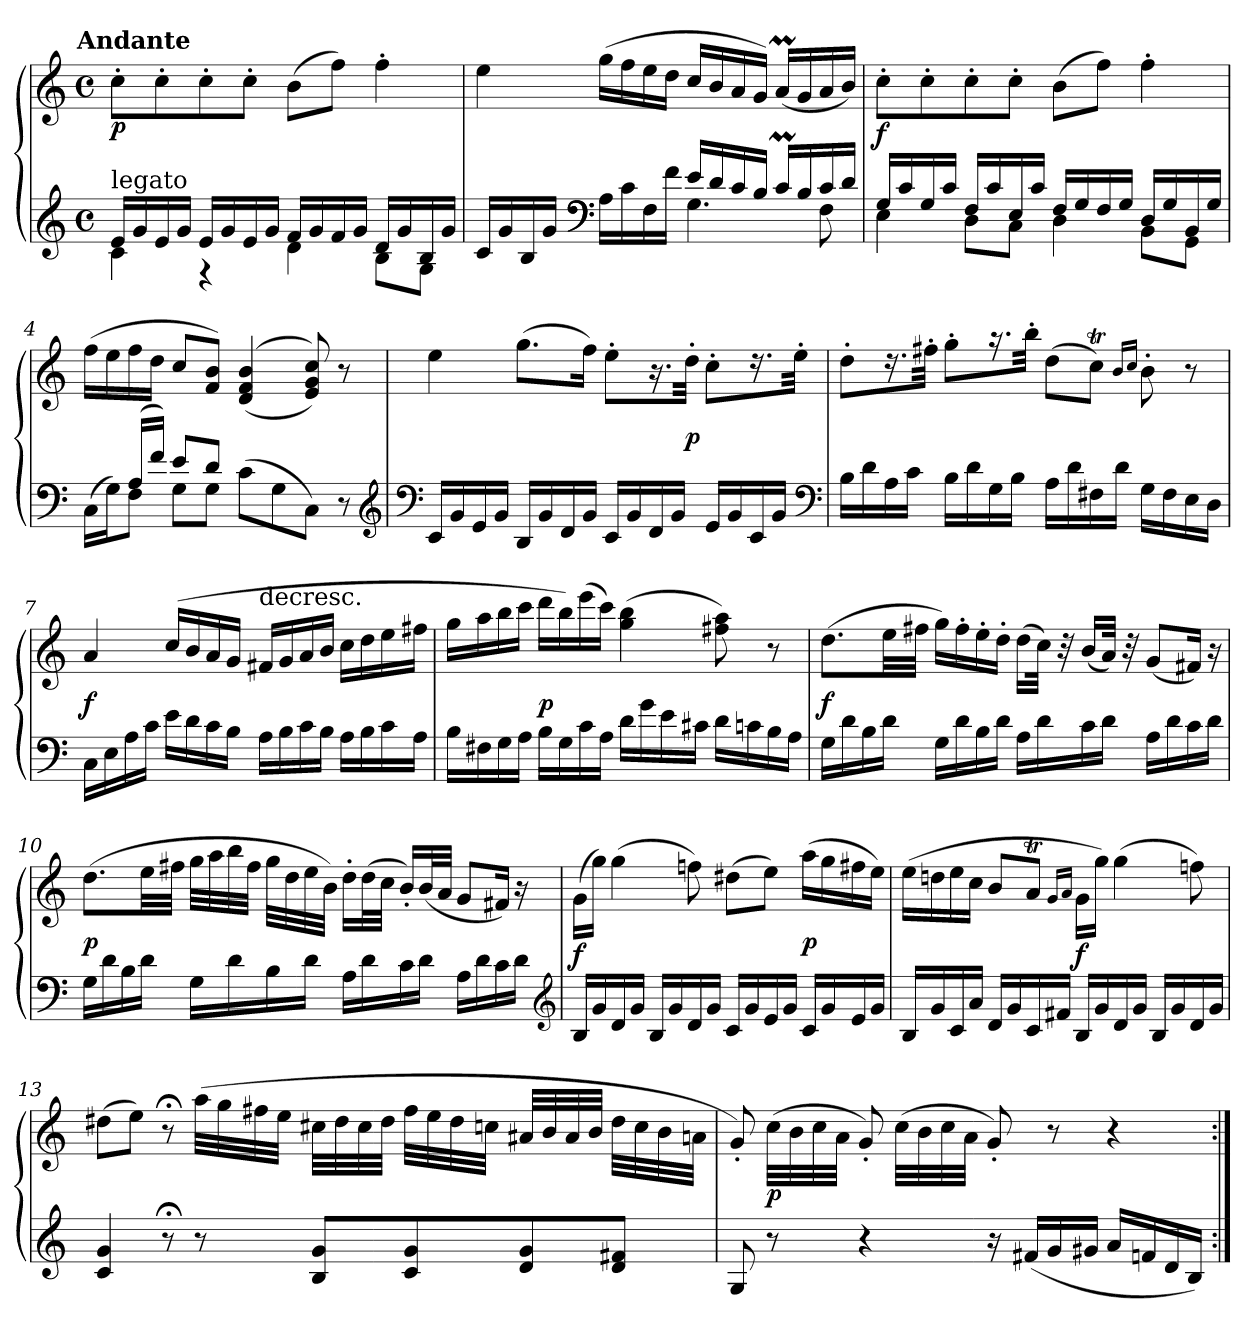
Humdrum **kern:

**kern	**kern	**dynam
*part1	*part1	*part1
*staff2	*staff1	*staff1/2
*clefG2	*clefG2	*
*k[]	*k[]	*
!!LO:TX:omd:t=Andante
*M4/4	*M4/4	*
*met(c)	*met(c)	*
*MM84	*MM84	*
=1	=1	=1
*^	*	*
!LO:TX:a:t=legato	!	!	!
16eLL	4c	8cc'L	p
16g	.	.	.
16e	.	8cc'	.
16gJJ	.	.	.
16eLL	4rF	8cc'	.
16g	.	.	.
16e	.	8cc'J	.
16gJJ	.	.	.
16fLL	4d	(8bL	.
16g	.	.	.
16f	.	8ffJ)	.
16gJJ	.	.	.
16dLL	8BL	4ff'	.
16g	.	.	.
16B	8GJ	.	.
16gJJ	.	.	.
=2	=2	=2	=2
16cLL	4ryy	4ee	.
16g	.	.	.
16B	.	.	.
16gJJ	.	.	.
*clefF4	*	*	*
16A\LL	4ryy	(16ggLL	.
16c\	.	16ff	.
16F\	.	16ee	.
16f\JJ	.	16ddJJ	.
16eLL	4.G	16ccLL	.
16d	.	16b	.
16c	.	16a	.
16BJJ	.	16gJJ)	.
16cMLL	.	(16aMLL	.
16B	.	16g	.
16c	8F	16a	.
16dJJ	.	16bJJ)	.
=3	=3	=3	=3
16GLL	4E	8cc'L	f
16c	.	.	.
16G	.	8cc'	.
16cJJ	.	.	.
16FLL	8DL	8cc'	.
16c	.	.	.
16E	8CJ	8cc'J	.
16cJJ	.	.	.
16FLL	4D	(8bL	.
16G	.	.	.
16F	.	8ffJ)	.
16GJJ	.	.	.
16DLL	8BBL	4ff'	.
16G	.	.	.
16BB	8GGJ	.	.
16GJJ	.	.	.
=4	=4	=4	=4
8ryy	(>16CLL	(16ffLL	.
.	16GJ)	16ee	.
(16ALL	8FJ	16ff	.
16fJJ)	.	16ddJJ	.
8eL	8GL	8ccL	.
8dJ	8GJ	8f 8bJ)	.
2ryy	(>8cL	(>(>4d 4f 4b	.
.	8G	.	.
.	8CJ)	8e 8g 8cc))	.
.	8r	8r	.
*v	*v	*	*
*clefG2	*	*
=5	=5	=5
*^	*	*
!LO:TX:a:t=legato	!	!	!
*v	*v	*	*
16cLL	4ee	.
16g	.	.
16e	.	.
16gJJ	.	.
16BLL	(8.ggL	.
16g	.	.
16d	.	.
16gJJ	16ffJk)	.
16cLL	8ee'L	.
16g	.	.
16d	16.r	.
16gJJ	.	.
.	32dd'Jkk	p
16eLL	8cc'L	.
16g	.	.
16c	16.r	.
16gJJ	.	.
.	32ee'Jkk	.
*clefF4	*	*
=6	=6	=6
16BLL	8dd'L	.
16d	.	.
16A	16.r	.
16cJJ	.	.
.	32ff#X'Jkk	.
16BLL	8gg'L	.
16d	.	.
16G	16.r	.
16BJJ	.	.
.	32bb'Jkk	.
16ALL	(8ddL	.
16d	.	.
16F#X	8ccTJ)	.
16dJJ	.	.
.	16qb/LL	.
.	16qcc/JJ	.
16GLL	8b'	.
16F#	.	.
16E	8r	.
16DJJ	.	.
=7	=7	=7
16CLL	4a	f
16E	.	.
16A	.	.
16cJJ	.	.
16eLL	(16ccLL	.
16d	16b	.
16c	16a	.
16BJJ	16gJJ	.
!	!LO:TX:t=decresc.	!
16ALL	16f#XLL	.
16B	16g	.
16c	16a	.
16BJJ	16bJJ	.
16ALL	16ccLL	.
16B	16dd	.
16c	16ee	.
16AJJ	16ff#XJJ	.
=8	=8	=8
16BLL	16ggLL	.
16F#X	16aa	.
16G	16bb	.
16AJJ	16cccJJ	.
16BLL	16dddLL	p
16G	16bb)	.
16c	(16eee	.
16AJJ	16cccJJ)	.
16dLL	(4gg 4bb	.
16g	.	.
16e	.	.
16c#XJJ	.	.
16dLL	8ff#X 8aa)	.
16cn	.	.
16B	8r	.
16AJJ	.	.
=9	=9	=9
16GLL	(8.ddL	f
16d	.	.
16B	.	.
16dJJ	32eeLL	.
.	32ff#XJJJ	.
16GLL	16ggLL)	.
16d	16ff#'	.
16B	16ee'	.
16dJJ	16dd'JJ	.
16ALL	(16ddLL	.
16d	32ccJJk)	.
.	32r	.
16c	(16bLL	.
16dJJ	32aJJk)	.
.	32r	.
16ALL	(8gL	.
16d	.	.
16c	16f#XJk)	.
16dJJ	16r	.
=10	=10	=10
16GLL	(8.ddL	p
16d	.	.
16B	.	.
16dJJ	32eeLL	.
.	32ff#XJJJ	.
16GLL	32ggLLL	.
.	32aa	.
16d	32bb	.
.	32ff#JJJ	.
16B	32ggLLL	.
.	32dd	.
16dJJ	32ee	.
.	32bJJJ)	.
16ALL	16dd'LL	.
16d	(32ddL	.
.	32ccJJJ	.
16c	16b'LL)	.
16dJJ	(32bL	.
.	32aJJJ	.
16ALL	8gL	.
16d	.	.
16c	16f#XJk)	.
16dJJ	16r	.
*clefG2	*	*
=11	=11	=11
16BLL	(16gLL	f
16g	16ggJJ)	.
16d	(4gg	.
16gJJ	.	.
16BLL	.	.
16g	.	.
16d	8ffn)	.
16gJJ	.	.
16cLL	(8dd#XL	.
16g	.	.
16e	8eeJ)	.
16gJJ	.	.
16cLL	(16aaLL	p
16g	16gg	.
16e	16ff#X	.
16gJJ	16eeJJ)	.
=12	=12	=12
16BLL	(16eeLL	.
16g	16ddn	.
16c	16ee	.
16aJJ	16ccJJ	.
16dLL	8bL	.
16g	.	.
16c	8aTJ	.
16f#XJJ	.	.
.	16qgLL	.
.	16qaJJ	.
16BLL	16gLL	f
16g	16ggJJ)	.
16d	(4gg	.
16gJJ	.	.
16BLL	.	.
16g	.	.
16d	8ffn)	.
16gJJ	.	.
=13	=13	=13
4c 4g	(8dd#XL	.
.	8eeJ)	.
8r;<	8r;<	.
8r	(32aaLLL	.
.	32gg	.
.	32ff#X	.
.	32eeJJJ	.
8B 8gL	32cc#XLLL	.
.	32dd#	.
.	32cc#	.
.	32dd#JJJ	.
8c 8g	32ff#LLL	.
.	32ee	.
.	32dd#	.
.	32ccnJJJ	.
8d 8g	32a#XLLL	.
.	32b	.
.	32a#	.
.	32bJJJ	.
8d 8f#XJ	32dd#LLL	.
.	32cc	.
.	32b	.
.	32anJJJ	.
=14	=14	=14
8G	8g')	.
8r	(32ccLLL	p
.	32b	.
.	32cc	.
.	32aJJJ	.
4r	8g')	.
.	(32ccLLL	.
.	32b	.
.	32cc	.
.	32aJJJ	.
16r	8g')	.
(16f#XLL	.	.
16g	8r	.
16g#XJJ	.	.
16aLL	4r	.
16fn	.	.
16d	.	.
16BJJ)	.	.
=:|!	=:|!	=:|!
*-	*-	*-
